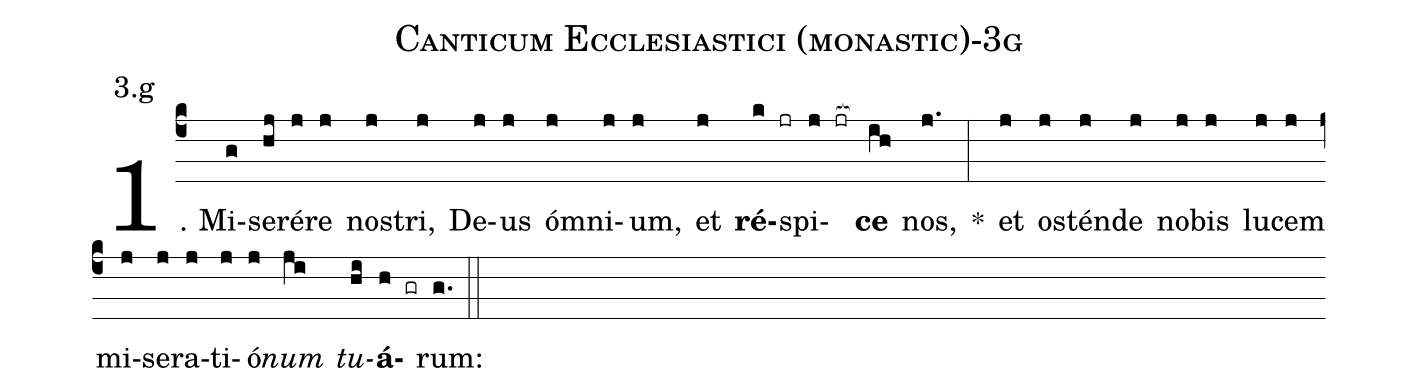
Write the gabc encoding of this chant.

name: Canticum Ecclesiastici (monastic)-3g;
annotation: 3.g;
%%
(c4)1. Mi(g)se(hj)ré(j)re(j) nos(j)tri,(j) De(j)us(j) óm(j)ni(j)um,(j) et(j) <b>ré</b>(k jr)spi(j jr[ocb:1{])<b>ce</b>(ih[ocb:0}]) nos,(j.) *(:) et(j) os(j)tén(j)de(j) no(j)bis(j) lu(j)cem(j) mi(j)se(j)ra(j)ti(j)ó(j)<i>num</i>(ji) <i>tu</i>(hi)<b>á</b>(h gr)rum:(g.) (::)
